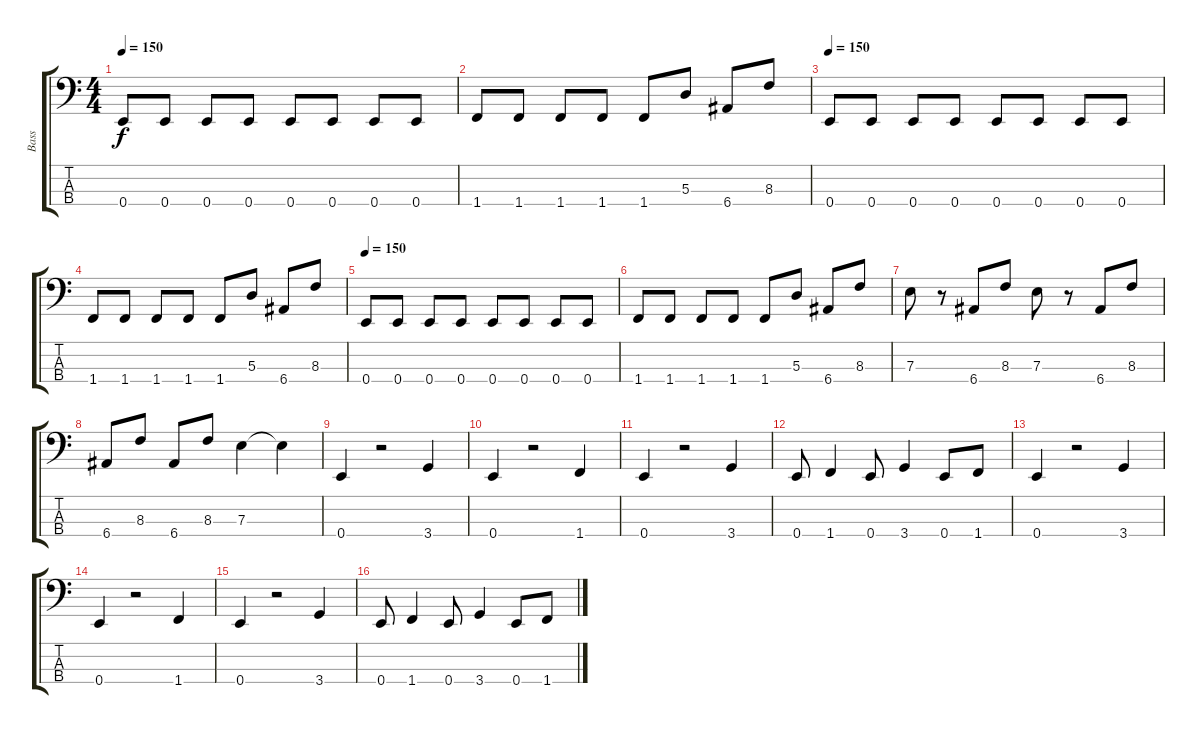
\track ("Bass" "Bass") {instrument electricbassfinger}
\staff {score tabs}
\tuning (G2 D2 A1 E1) {hide}
\ts (4 4)
\tempo 150
\clef f4
\ks c
0.4.8{dy f} 0.4.8 0.4.8 0.4.8 0.4.8 0.4.8 0.4.8 0.4.8 |
1.4.8 1.4.8 1.4.8 1.4.8 1.4.8 5.3.8 6.4.8 8.3.8 |
\tempo 150
0.4.8 0.4.8 0.4.8 0.4.8 0.4.8 0.4.8 0.4.8 0.4.8 |
1.4.8 1.4.8 1.4.8 1.4.8 1.4.8 5.3.8 6.4.8 8.3.8 |
\tempo 150
0.4.8 0.4.8 0.4.8 0.4.8 0.4.8 0.4.8 0.4.8 0.4.8 |
1.4.8 1.4.8 1.4.8 1.4.8 1.4.8 5.3.8 6.4.8 8.3.8 |
7.3.8 r.8 6.4.8 8.3.8 7.3.8 r.8 6.4.8 8.3.8 |
6.4.8 8.3.8 6.4.8 8.3.8 7.3.4 7.3{t}.4 |
0.4.4 r.2 3.4.4 |
0.4.4 r.2 1.4.4 |
0.4.4 r.2 3.4.4 |
0.4.8 1.4.4 0.4.8 3.4.4 0.4.8 1.4.8 |
0.4.4 r.2 3.4.4 |
0.4.4 r.2 1.4.4 |
0.4.4 r.2 3.4.4 |
0.4.8 1.4.4 0.4.8 3.4.4 0.4.8 1.4.8
